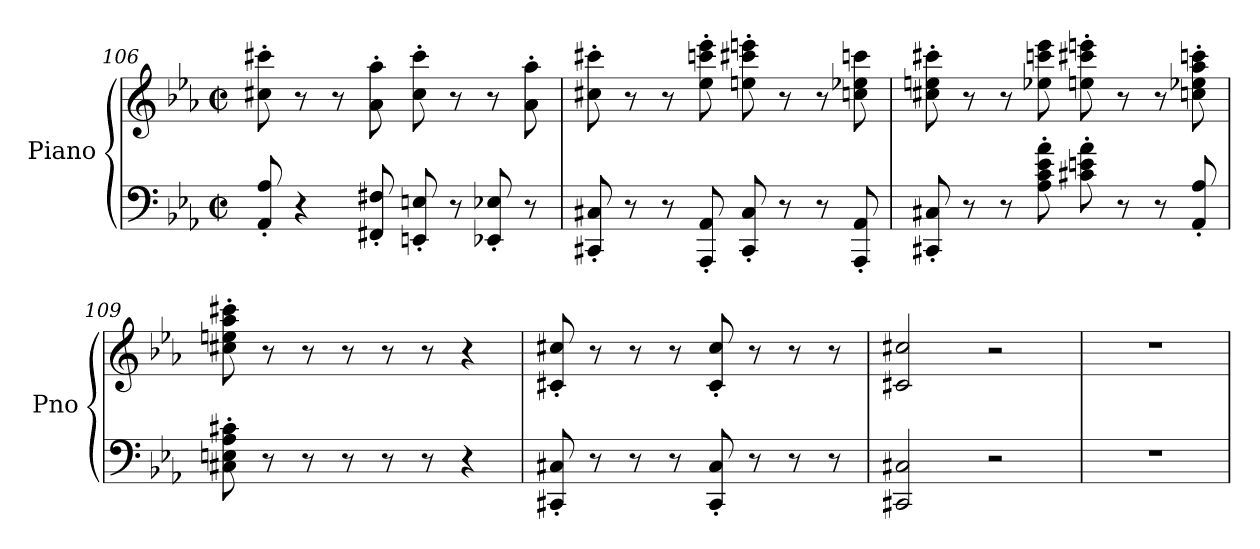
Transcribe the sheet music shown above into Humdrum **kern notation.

**kern	**kern
*part1	*part1
*staff2	*staff1
*I"Piano	*
*I'Pno	*
!!LO:LB:g=z
*clefF4	*clefG2
*k[b-e-a-]	*k[b-e-a-]
*M2/2	*M2/2
*met(c|)	*met(c|)
=106	=106
8AA-/' 8A-/'	8cc#X\' 8ccc#X\'
4r	8r
.	8r
8FF#X/' 8F#X/'	8a-\' 8aa-\'
8EEn/' 8En/'	8cc#\' 8ccc#\'
8r	8r
8EE-X/' 8E-X/'	8r
8r	8a-\' 8aa-\'
=107	=107
8CC#X/' 8C#X/'	8cc#X\' 8ccc#X\'
8r	8r
8r	8r
8AAA-/' 8AA-/'	8ee-\' 8cccn\' 8eee-\'
8CC#/' 8C#/'	8een\' 8ccc#X\' 8eeen\'
8r	8r
8r	8r
8AAA-/' 8AA-/'	8ccn\ 8ee-X\ 8cccn\
!!LO:LB:g=z
=108	=108
8CC#X/' 8C#X/'	8cc#X\' 8een\' 8ccc#X\'
8r	8r
8r	8r
8A-\' 8c\' 8e-\' 8a-\'	8ee-X\ 8cccn\ 8eee-\
8c#X\' 8en\' 8a-\'	8een\' 8ccc#X\' 8eeen\'
8r	8r
8r	8r
8AA-/' 8A-/'	8ccn\' 8ee-X\' 8aa-\' 8cccn\'
=109	=109
8C#X\' 8En\' 8A-\' 8c#X\'	8cc#X\' 8een\' 8aa-\' 8ccc#X\'
8r	8r
8r	8r
8r	8r
8r	8r
8r	8r
4r	4r
=110	=110
8CC#X/' 8C#X/'	8c#X/' 8cc#X/'
8r	8r
8r	8r
8r	8r
8CC#/' 8C#/'	8c#/' 8cc#/'
8r	8r
8r	8r
8r	8r
=111	=111
2CC#X/ 2C#X/	2c#X/ 2cc#X/
2r	2r
=112	=112
1r	1r
=	=
*-	*-
